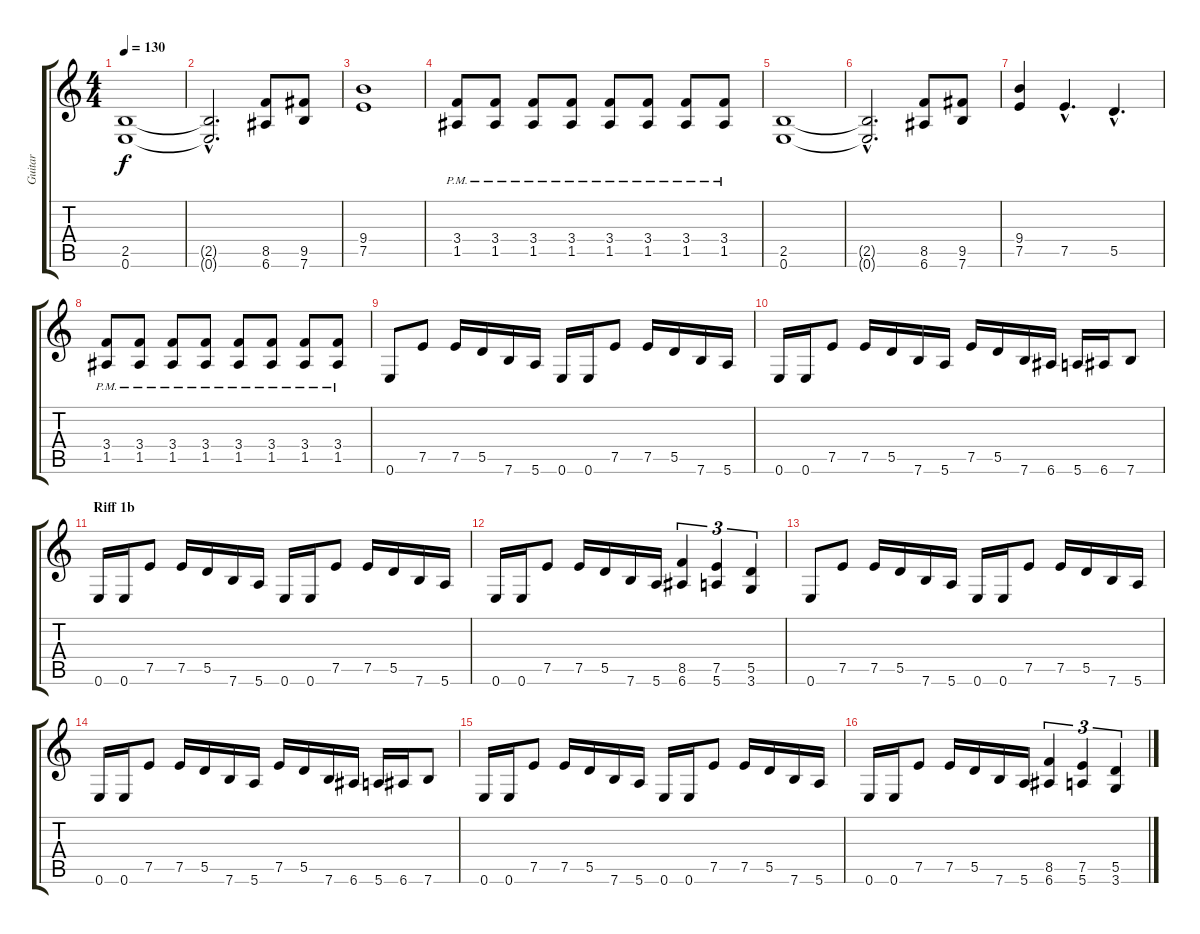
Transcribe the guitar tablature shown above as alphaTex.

\track ("Guitar" "Guitar") {instrument distortionguitar}
\staff {score tabs}
\tuning (E4 B3 G3 D3 A2 E2) {hide}
\ts (4 4)
\tempo 130
\clef g2
\ks c
(2.5 0.6).1{dy f instrument distortionguitar} |
(2.5{hac t} 0.6{hac t}).2{d} (8.5 6.6).8 (9.5 7.6).8 |
(9.4 7.5).1 |
(3.4{pm} 1.5{pm}).8 (3.4{pm} 1.5{pm}).8 (3.4{pm} 1.5{pm}).8 (3.4{pm} 1.5{pm}).8 (3.4{pm} 1.5{pm}).8 (3.4{pm} 1.5{pm}).8 (3.4{pm} 1.5{pm}).8 (3.4{pm} 1.5{pm}).8 |
(2.5 0.6).1 |
(2.5{hac t} 0.6{hac t}).2{d} (8.5 6.6).8 (9.5 7.6).8 |
(9.4 7.5).4 7.5{hac}.4{d} 5.5{hac}.4{d} |
(3.4{pm} 1.5{pm}).8 (3.4{pm} 1.5{pm}).8 (3.4{pm} 1.5{pm}).8 (3.4{pm} 1.5{pm}).8 (3.4{pm} 1.5{pm}).8 (3.4{pm} 1.5{pm}).8 (3.4{pm} 1.5{pm}).8 (3.4{pm} 1.5{pm}).8 |
0.6.8 7.5.8 7.5.16 5.5.16 7.6.16 5.6.16 0.6.16 0.6.16 7.5.8 7.5.16 5.5.16 7.6.16 5.6.16 |
0.6.16 0.6.16 7.5.8 7.5.16 5.5.16 7.6.16 5.6.16 7.5.16 5.5.16 7.6.16 6.6.16 5.6.16 6.6.16 7.6.8 |
\section ("" "Riff 1b")
0.6.16 0.6.16 7.5.8 7.5.16 5.5.16 7.6.16 5.6.16 0.6.16 0.6.16 7.5.8 7.5.16 5.5.16 7.6.16 5.6.16 |
0.6.16 0.6.16 7.5.8 7.5.16 5.5.16 7.6.16 5.6.16 (8.5 6.6).4{tu (3 2)} (7.5 5.6).4{tu (3 2)} (5.5 3.6).4{tu (3 2)} |
0.6.8 7.5.8 7.5.16 5.5.16 7.6.16 5.6.16 0.6.16 0.6.16 7.5.8 7.5.16 5.5.16 7.6.16 5.6.16 |
0.6.16 0.6.16 7.5.8 7.5.16 5.5.16 7.6.16 5.6.16 7.5.16 5.5.16 7.6.16 6.6.16 5.6.16 6.6.16 7.6.8 |
0.6.16 0.6.16 7.5.8 7.5.16 5.5.16 7.6.16 5.6.16 0.6.16 0.6.16 7.5.8 7.5.16 5.5.16 7.6.16 5.6.16 |
0.6.16 0.6.16 7.5.8 7.5.16 5.5.16 7.6.16 5.6.16 (8.5 6.6).4{tu (3 2)} (7.5 5.6).4{tu (3 2)} (5.5 3.6).4{tu (3 2)}
